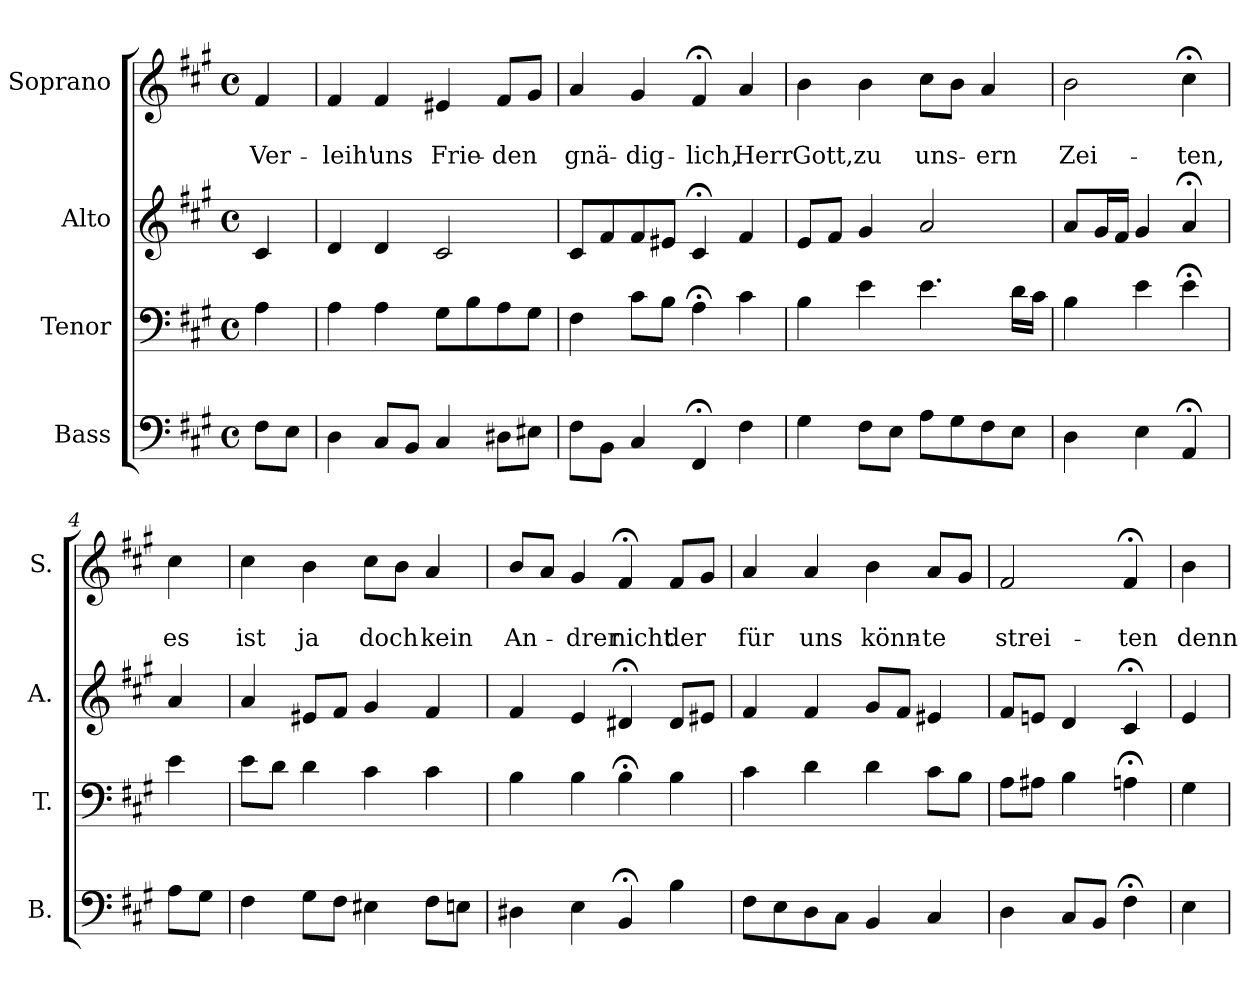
**kern	**kern	**kern	**kern	**text	**text
*part4	*part3	*part2	*part1	*part1	*part1
*staff4	*staff3	*staff2	*staff1	*staff1	*staff1
*I"Bass	*I"Tenor	*I"Alto	*I"Soprano	*	*
*I'B.	*I'T.	*I'A.	*I'S.	*	*
*clefF4	*clefF4	*clefG2	*clefG2	*	*
*k[f#c#g#]	*k[f#c#g#]	*k[f#c#g#]	*k[f#c#g#]	*	*
*A:	*A:	*A:	*f#:	*	*
*M4/4	*M4/4	*M4/4	*M4/4	*	*
*met(c)	*met(c)	*met(c)	*met(c)	*	*
=	=	=	=	=	=
8F#\L	4A\	4c#/	4f#/	.	Ver-
8E\J	.	.	.	.	.
=1	=1	=1	=1	=1	=1
4D\	4A\	4d/	4f#/	.	-leih'
8C#/L	4A\	4d/	4f#/	.	uns
8BB/J	.	.	.	.	.
4C#/	8G#\L	2c#/	4e#X/	.	Frie-
.	8B\	.	.	.	.
8D#X\L	8A\	.	8f#/L	.	-den
8E#X\J	8G#\J	.	8g#/J	.	.
=2	=2	=2	=2	=2	=2
8F#\L	4F#\	8c#/L	4a/	.	gnä-
8BB\J	.	8f#/	.	.	.
4C#/	8c#\L	8f#/	4g#/	.	-dig-
.	8B\J	8e#X/J	.	.	.
4FF#;</	4A;<\	4c#;</	4f#;</	.	-lich,
4F#\	4c#\	4f#/	4a/	.	Herr
=3	=3	=3	=3	=3	=3
4G#\	4B\	8e/L	4b\	.	Gott,
.	.	8f#/J	.	.	.
8F#\L	4e\	4g#/	4b\	.	zu
8E\J	.	.	.	.	.
8A\L	4.e\	2a/	8cc#\L	.	uns-
8G#\	.	.	8b\J	.	.
8F#\	.	.	4a/	.	-ern
8E\J	16d\LL	.	.	.	.
.	16c#\JJ	.	.	.	.
=4	=4	=4	=4	=4	=4
4D\	4B\	8a/L	2b\	.	Zei-
.	.	16g#/L	.	.	.
.	.	16f#/JJ	.	.	.
4E\	4e\	4g#/	.	.	.
4AA;</	4e;<\	4a;</	4cc#;<\	.	-ten,
!!LO:LB:g=z
=4a	=4a	=4a	=4a	=4a	=4a
8A\L	4e\	4a/	4cc#\	.	es
8G#\J	.	.	.	.	.
=5	=5	=5	=5	=5	=5
4F#\	8e\L	4a/	4cc#\	.	ist
.	8d\J	.	.	.	.
8G#\L	4d\	8e#X/L	4b\	.	ja
8F#\J	.	8f#/J	.	.	.
4E#X\	4c#\	4g#/	8cc#\L	.	doch
.	.	.	8b\J	.	.
8F#\L	4c#\	4f#/	4a/	.	kein
8En\J	.	.	.	.	.
=6	=6	=6	=6	=6	=6
4D#X\	4B\	4f#/	8b/L	.	An-
.	.	.	8a/J	.	.
4E\	4B\	4e/	4g#/	.	-drer
4BB;</	4B;<\	4d#X;</	4f#;</	.	nicht
4B\	4B\	8d#/L	8f#/L	.	der
.	.	8e#X/J	8g#/J	.	.
=7	=7	=7	=7	=7	=7
8F#\L	4c#\	4f#/	4a/	.	für
8E\	.	.	.	.	.
8D\	4d\	4f#/	4a/	.	uns
8C#\J	.	.	.	.	.
4BB/	4d\	8g#/L	4b\	.	könn-
.	.	8f#/J	.	.	.
4C#/	8c#\L	4e#X/	8a/L	.	-te
.	8B\J	.	8g#/J	.	.
=8	=8	=8	=8	=8	=8
4D\	8A\L	8f#/L	2f#/	.	strei-
.	8A#X\J	8en/J	.	.	.
8C#/L	4B\	4d/	.	.	.
8BB/J	.	.	.	.	.
4F#;<\	4An;<\	4c#;</	4f#;</	.	-ten
!!LO:PB:g=z
=8a	=8a	=8a	=8a	=8a	=8a
4E\	4G#\	4e/	4b\	.	denn
=	=	=	=	=	=
*-	*-	*-	*-	*-	*-
